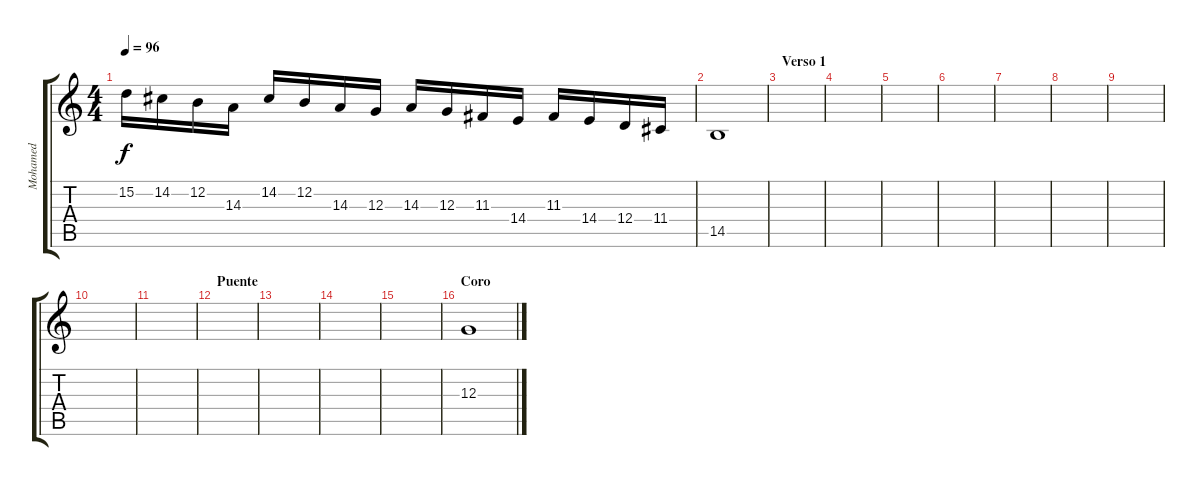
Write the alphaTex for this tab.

\track ("Mohamed" "Mohamed") {instrument violin}
\staff {score tabs}
\tuning (E4 B3 G3 D3 A2 E2) {hide}
\ts (4 4)
\tempo 96
\clef g2
\ks c
15.2.16{dy f} 14.2.16 12.2.16 14.3.16 14.2.16 12.2.16 14.3.16 12.3.16 14.3.16 12.3.16 11.3.16 14.4.16 11.3.16 14.4.16 12.4.16 11.4.16 |
14.5.1 |
\section ("" "Verso 1")
|
|
|
|
|
|
|
|
|
\section ("" "Puente")
|
|
|
|
\section ("" "Coro")
12.3.1{volume 12}
